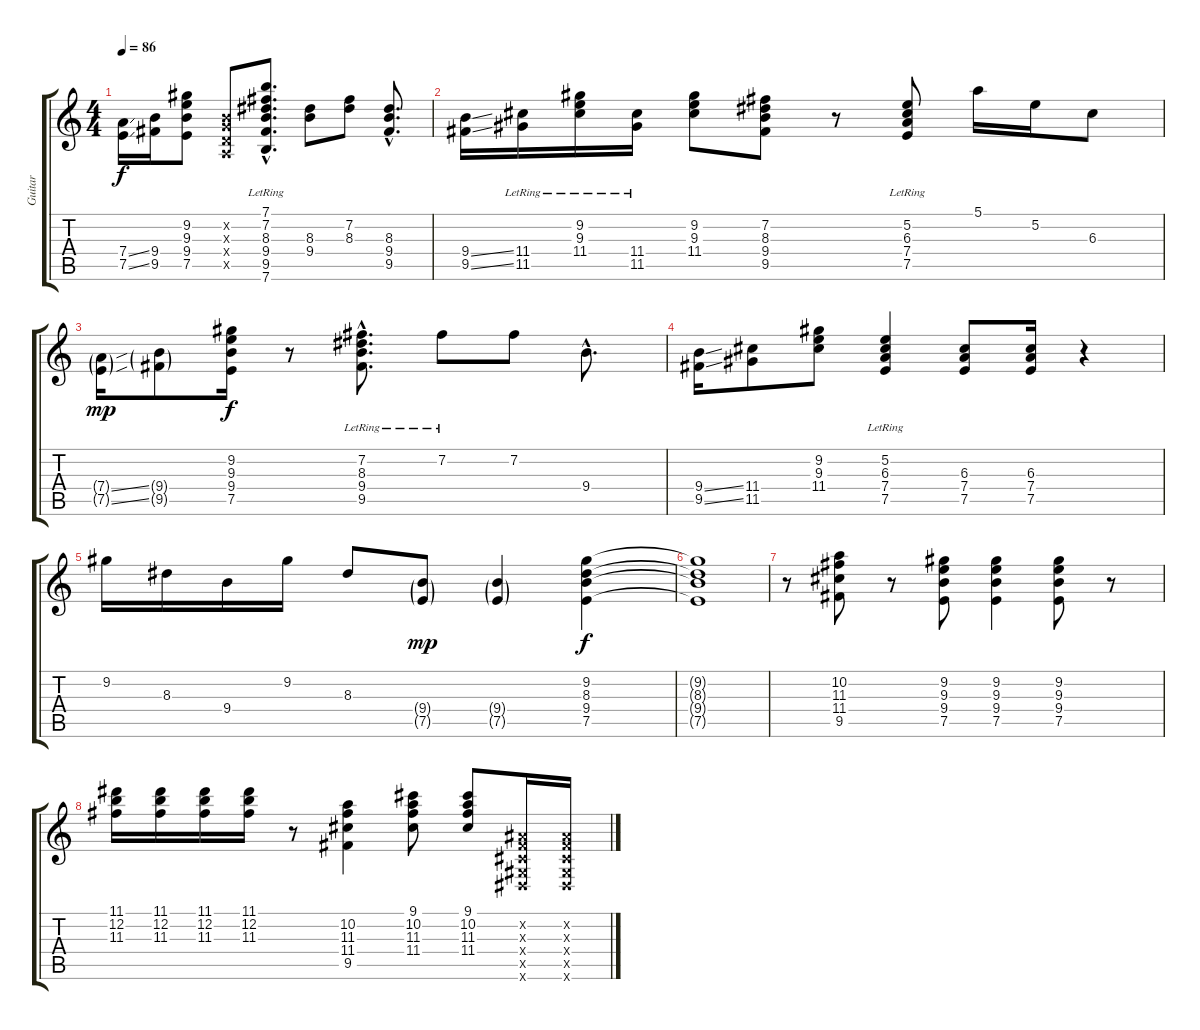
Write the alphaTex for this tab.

\track ("Guitar" "Guitar") {instrument electricguitarclean}
\staff {score tabs}
\tuning (E4 B3 G3 D3 A2 E2) {hide}
\ts (4 4)
\tempo 86
\clef g2
\ks c
(7.4{ss} 7.5{ss}).16{dy f} (9.4 9.5).16 (9.2 9.3 9.4 7.5).8 (0.2{x} 0.3{x} 0.4{x} 0.5{x}).8 (7.1{hac} 7.2{hac} 8.3{hac} 9.4{hac lr} 9.5{hac lr} 7.6{hac lr}).8{d} (8.3 9.4).8 (7.2 8.3).8 (8.3{hac} 9.4{hac} 9.5{hac}).8{d} |
(9.4{ss} 9.5{ss}).16 (11.4 11.5{lr}).16 (9.2{lr} 9.3{lr} 11.4).16 (11.4 11.5{lr}).16 (9.2 9.3 11.4).8 (7.2 8.3 9.4 9.5).8 r.8 (5.2{lr} 6.3{lr} 7.4{lr} 7.5{lr}).8 5.1.16 5.2.16 6.3.8 |
(7.4{ss g} 7.5{ss g}).16{dy mp} (9.4{g} 9.5{g}).8 (9.2 9.3 9.4 7.5).16{dy f} r.8 (7.2{hac} 8.3{hac} 9.4{hac} 9.5{hac lr}).8{d} 7.2{lr}.8 7.2.8 9.4{hac}.8{d} |
(9.4{ss} 9.5{ss}).16 (11.4 11.5).8 (9.2 9.3 11.4).8 (5.2{lr} 6.3 7.4 7.5).4 (6.3 7.4 7.5).8 (6.3 7.4 7.5).16 r.4 |
9.2.16 8.3.16 9.4.16 9.2.16 8.3.8 (9.4{g} 7.5{g}).8{dy mp} (9.4{g} 7.5{g}).4 (9.2 8.3 9.4 7.5).4{dy f} |
(9.2{t} 8.3{t} 9.4{t} 7.5{t}).1 |
r.8 (10.2 11.3 11.4 9.5).8 r.8 (9.2 9.3 9.4 7.5).8 (9.2 9.3 9.4 7.5).4 (9.2 9.3 9.4 7.5).8 r.8 |
(11.1 12.2 11.3).16 (11.1 12.2 11.3).16 (11.1 12.2 11.3).16 (11.1 12.2 11.3).16 r.8 (10.2 11.3 11.4 9.5).4 (9.1 10.2 11.3 11.4).8 (9.1 10.2 11.3 11.4).8 (-1.2{x} -1.3{x} -1.4{x} -1.5{x} -1.6{x}).16 (-1.2{x} -1.3{x} -1.4{x} -1.5{x} -1.6{x}).16
